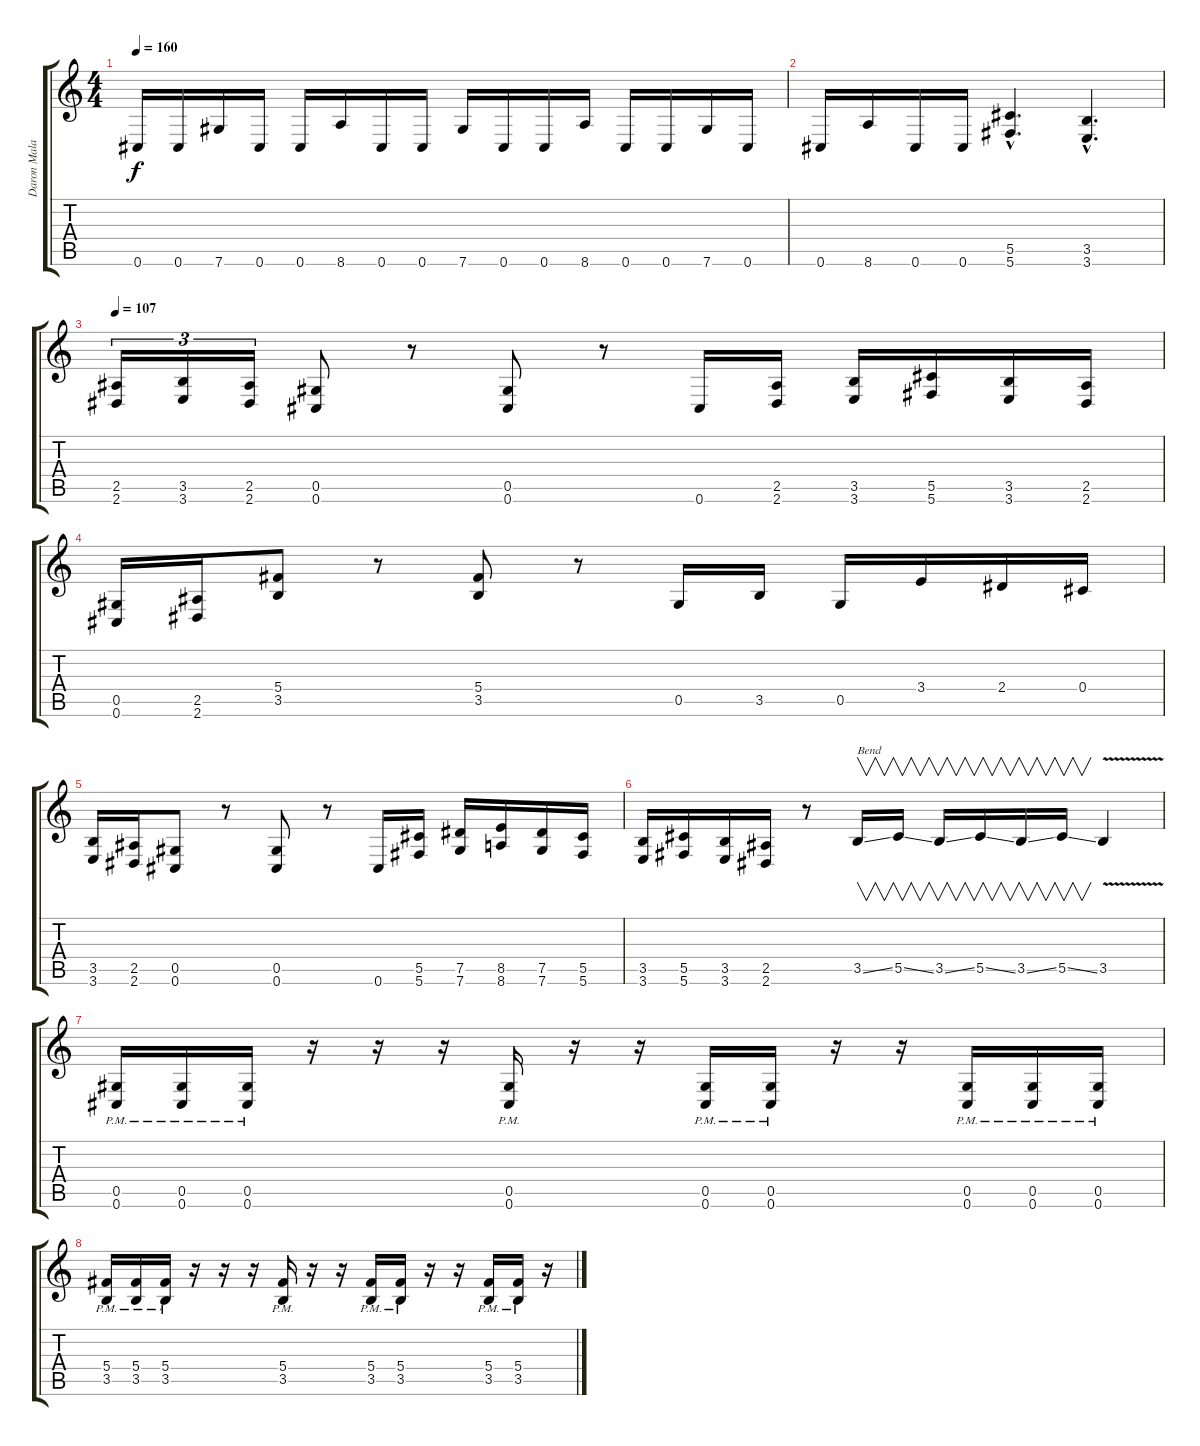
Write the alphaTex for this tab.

\track ("Daron Malakian(Guitar)" "Daron Mala") {instrument distortionguitar}
\staff {score tabs}
\tuning (Eb4 Bb3 Gb3 Db3 Ab2 Db2) {hide}
\ts (4 4)
\tempo 160
\clef g2
\ks c
0.6.16{dy f} 0.6.16 7.6.16 0.6.16 0.6.16 8.6.16 0.6.16 0.6.16 7.6.16 0.6.16 0.6.16 8.6.16 0.6.16 0.6.16 7.6.16 0.6.16 |
0.6.16 8.6.16 0.6.16 0.6.16 (5.5{hac} 5.6{hac}).4{d} (3.5{hac} 3.6{hac}).4{d} |
\tempo 107
(2.5 2.6).16{tu (3 2)} (3.5 3.6).16{tu (3 2)} (2.5 2.6).16{tu (3 2)} (0.5 0.6).8 r.8 (0.5 0.6).8 r.8 0.6.16 (2.5 2.6).16 (3.5 3.6).16 (5.5 5.6).16 (3.5 3.6).16 (2.5 2.6).16 |
(0.5 0.6).16 (2.5 2.6).16 (5.4 3.5).8 r.8 (5.4 3.5).8 r.8 0.5.16 3.5.16 0.5.16 3.4.16 2.4.16 0.4.16 |
(3.5 3.6).16 (2.5 2.6).16 (0.5 0.6).8 r.8 (0.5 0.6).8 r.8 0.6.16 (5.5 5.6).16 (7.5 7.6).16 (8.5 8.6).16 (7.5 7.6).16 (5.5 5.6).16 |
(3.5 3.6).16 (5.5 5.6).16 (3.5 3.6).16 (2.5 2.6).16 r.8 3.5{ss}.16{v txt "Bend"} 5.5{ss}.16{v} 3.5{ss}.16{v} 5.5{ss}.16{v} 3.5{ss}.16{v} 5.5{ss}.16{v} 3.5{v}.4 |
(0.5{pm} 0.6{pm}).16 (0.5{pm} 0.6{pm}).16 (0.5{pm} 0.6{pm}).16 r.16 r.16 r.16 (0.5{pm} 0.6{pm}).16 r.16 r.16 (0.5{pm} 0.6{pm}).16 (0.5{pm} 0.6{pm}).16 r.16 r.16 (0.5{pm} 0.6{pm}).16 (0.5{pm} 0.6{pm}).16 (0.5{pm} 0.6{pm}).16 |
(5.4{pm} 3.5{pm}).16 (5.4{pm} 3.5{pm}).16 (5.4{pm} 3.5{pm}).16 r.16 r.16 r.16 (5.4{pm} 3.5{pm}).16 r.16 r.16 (5.4{pm} 3.5{pm}).16 (5.4{pm} 3.5{pm}).16 r.16 r.16 (5.4{pm} 3.5{pm}).16 (5.4{pm} 3.5{pm}).16 r.16
